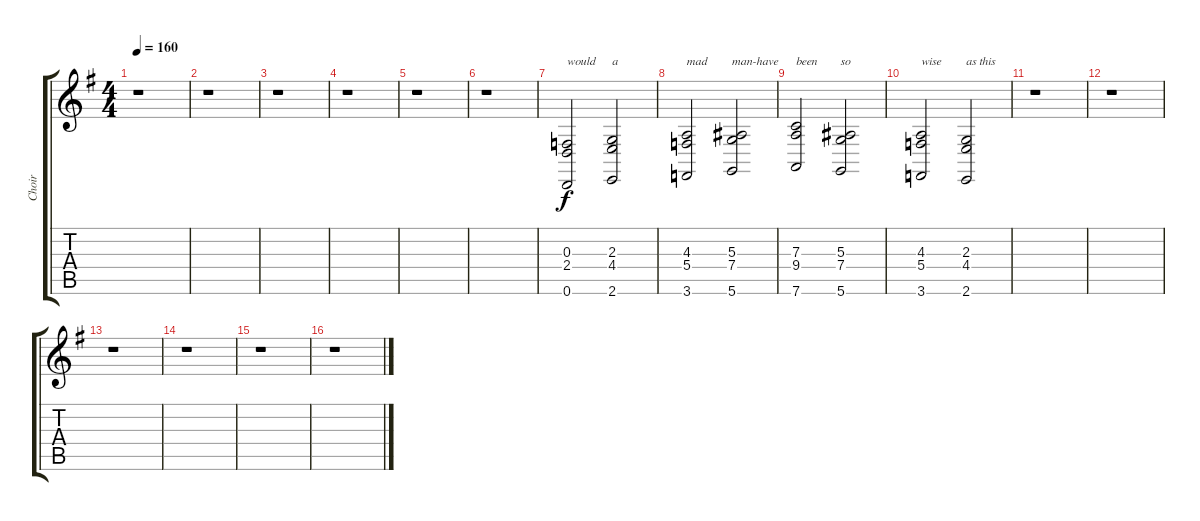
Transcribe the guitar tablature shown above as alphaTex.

\track ("Choir" "Choir") {instrument lead1square}
\staff {score tabs}
\tuning (D4 A3 F3 C3 G2 D2) {hide}
\ts (4 4)
\tempo 160
\clef g2
\ks eminor
r.1{dy f} |
r.1 |
r.1 |
r.1 |
r.1 |
r.1 |
(0.3 2.4 0.6).2{txt "would"} (2.3 4.4 2.6).2{txt "a"} |
(4.3 5.4 3.6).2{txt "mad"} (5.3 7.4 5.6).2{txt "man-have"} |
(7.3 9.4 7.6).2{txt "been"} (5.3 7.4 5.6).2{txt "so"} |
(4.3 5.4 3.6).2{txt "wise"} (2.3 4.4 2.6).2{txt "as this"} |
r.1 |
r.1 |
r.1 |
r.1 |
r.1 |
r.1
